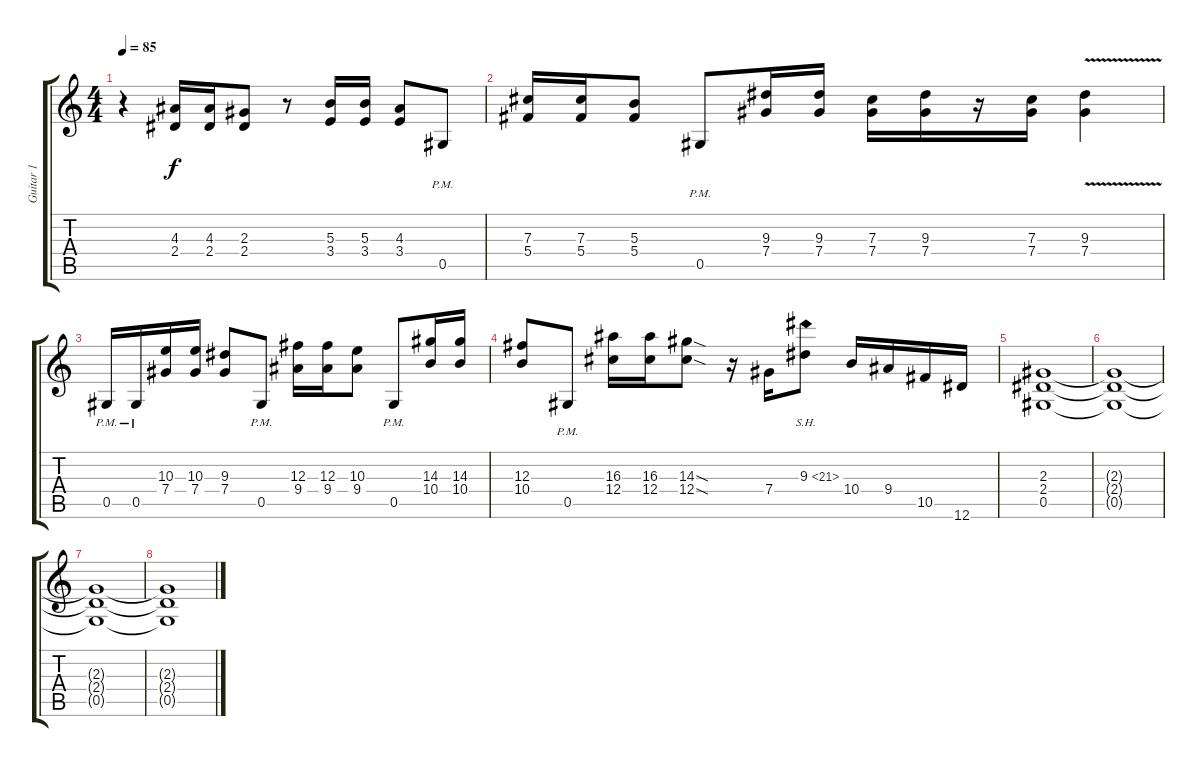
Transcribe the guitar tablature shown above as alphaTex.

\track ("Guitar 1" "Guitar 1") {instrument overdrivenguitar}
\staff {score tabs}
\tuning (Eb4 Bb3 Gb3 Db3 Ab2 Eb2) {hide}
\ts (4 4)
\tempo 85
\clef g2
\ks c
r.4{dy f} (4.3 2.4).16 (4.3 2.4).16 (2.3 2.4).8 r.8 (5.3 3.4).16 (5.3 3.4).16 (4.3 3.4).8 0.5{pm}.8 |
(7.3 5.4).16 (7.3 5.4).16 (5.3 5.4).8 0.5{pm}.8 (9.3 7.4).16 (9.3 7.4).16 (7.3 7.4).16 (9.3 7.4).16 r.16 (7.3 7.4).16 (9.3 7.4{v}).4 |
0.5{pm}.16 0.5{pm}.16 (10.3 7.4).16 (10.3 7.4).16 (9.3 7.4).8 0.5{pm}.8 (12.3 9.4).16 (12.3 9.4).16 (10.3 9.4).8 0.5{pm}.8 (14.3 10.4).16 (14.3 10.4).16 |
(12.3 10.4).8 0.5{pm}.8 (16.3 12.4).16 (16.3 12.4).16 (14.3{sod} 12.4{sod}).8 r.16 7.4.16 9.3{sh 12}.8 10.4.16 9.4.16 10.5.16 12.6.16 |
(2.3 2.4 0.5).1 |
(2.3{t} 2.4{t} 0.5{t}).1{volume 0} |
(2.3{t} 2.4{t} 0.5{t}).1 |
(2.3{t} 2.4{t} 0.5{t}).1
